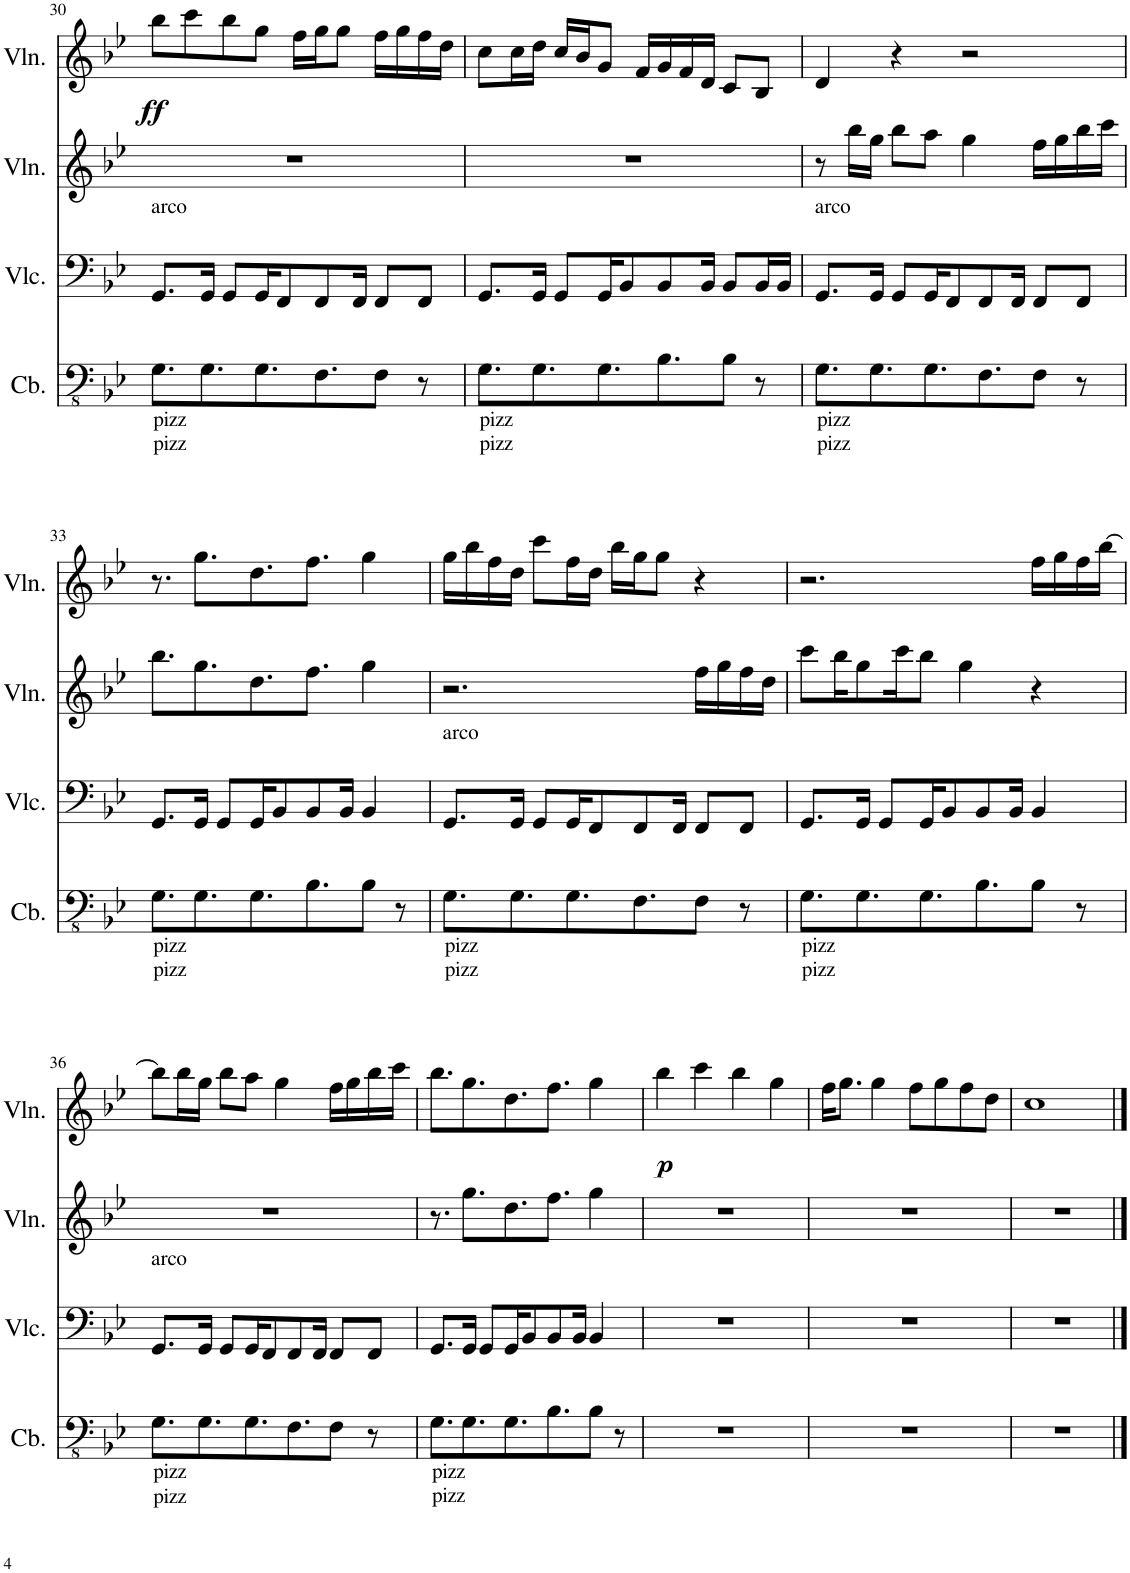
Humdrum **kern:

**kern	**kern	**kern	**kern	**dynam
*part4	*part3	*part2	*part1	*part1
*staff4	*staff3	*staff2	*staff1	*staff1
*I"Contrabajo	*I"Violonchelo	*I"Violín	*I"Violín	*
*I'Cb.	*I'Vlc.	*I'Vln.	*I'Vln.	*
!!LO:PB:g=z
*clefFv4	*clefF4	*clefG2	*clefG2	*
*Trd7c12	*	*	*	*
*k[b-e-]	*k[b-e-]	*k[b-e-]	*k[b-e-]	*
*M4/4	*M4/4	*M4/4	*M4/4	*
=30	=30	=30	=30	=30
!	!LO:TX:a:t=arco	!	!	!
!LO:TX:b:t=pizz	!	!	!	!
!LO:TX:b:t=pizz	!	!	!	!
!	!	!	!	!LO:DY:b
8.GG\L	8.GG/L	1r	8bb-\L	ff
.	.	.	8ccc\	.
8.GG\	16GG/Jk	.	.	.
.	8GG/L	.	8bb-\	.
8.GG\	16GG/K	.	8gg\J	.
.	8FF/	.	.	.
.	.	.	16ff\LL	.
8.FF\	8FF/	.	16gg\J	.
.	.	.	8gg\J	.
.	16FF/Jk	.	.	.
8FF\J	8FF/L	.	16ff\LL	.
.	.	.	16gg\	.
8r	8FF/J	.	16ff\	.
.	.	.	16dd\JJ	.
=31	=31	=31	=31	=31
!LO:TX:b:t=pizz	!	!	!	!
!LO:TX:b:t=pizz	!	!	!	!
8.GG\L	8.GG/L	1r	8cc\L	.
.	.	.	16cc\L	.
8.GG\	16GG/Jk	.	16dd\JJ	.
.	8GG/L	.	16cc/LL	.
.	.	.	16b-/J	.
8.GG\	16GG/K	.	8g/J	.
.	8BB-/	.	.	.
.	.	.	16f/LL	.
8.BB-\	8BB-/	.	16g/	.
.	.	.	16f/	.
.	16BB-/Jk	.	16d/JJ	.
8BB-\J	8BB-/L	.	8c/L	.
8r	16BB-/L	.	8B-/J	.
.	16BB-/JJ	.	.	.
=32	=32	=32	=32	=32
!	!LO:TX:a:t=arco	!	!	!
!LO:TX:b:t=pizz	!	!	!	!
!LO:TX:b:t=pizz	!	!	!	!
8.GG\L	8.GG/L	8r	4d/	.
.	.	16bb-\LL	.	.
8.GG\	16GG/Jk	16gg\JJ	.	.
.	8GG/L	8bb-\L	4r	.
8.GG\	16GG/K	8aa\J	.	.
.	8FF/	.	.	.
.	.	4gg\	2r	.
8.FF\	8FF/	.	.	.
.	16FF/Jk	.	.	.
8FF\J	8FF/L	16ff\LL	.	.
.	.	16gg\	.	.
8r	8FF/J	16bb-\	.	.
.	.	16ccc\JJ	.	.
!!LO:LB:g=z
=33	=33	=33	=33	=33
!LO:TX:b:t=pizz	!	!	!	!
!LO:TX:b:t=pizz	!	!	!	!
8.GG\L	8.GG/L	8.bb-\L	8.r	.
8.GG\	16GG/Jk	8.gg\	8.gg\L	.
.	8GG/L	.	.	.
8.GG\	16GG/K	8.dd\	8.dd\	.
.	8BB-/	.	.	.
8.BB-\	8BB-/	8.ff\J	8.ff\J	.
.	16BB-/Jk	.	.	.
8BB-\J	4BB-/	4gg\	4gg\	.
8r	.	.	.	.
=34	=34	=34	=34	=34
!	!LO:TX:a:t=arco	!	!	!
!LO:TX:b:t=pizz	!	!	!	!
!LO:TX:b:t=pizz	!	!	!	!
8.GG\L	8.GG/L	2.r	16gg\LL	.
.	.	.	16bb-\	.
.	.	.	16ff\	.
8.GG\	16GG/Jk	.	16dd\JJ	.
.	8GG/L	.	8ccc\L	.
8.GG\	16GG/K	.	16ff\L	.
.	8FF/	.	16dd\JJ	.
.	.	.	16bb-\LL	.
8.FF\	8FF/	.	16gg\J	.
.	.	.	8gg\J	.
.	16FF/Jk	.	.	.
8FF\J	8FF/L	16ff\LL	4r	.
.	.	16gg\	.	.
8r	8FF/J	16ff\	.	.
.	.	16dd\JJ	.	.
=35	=35	=35	=35	=35
!LO:TX:b:t=pizz	!	!	!	!
!LO:TX:b:t=pizz	!	!	!	!
8.GG\L	8.GG/L	8ccc\L	2.r	.
.	.	16bb-\K	.	.
8.GG\	16GG/Jk	8gg\	.	.
.	8GG/L	.	.	.
.	.	16ccc\K	.	.
8.GG\	16GG/K	8bb-\J	.	.
.	8BB-/	.	.	.
.	.	4gg\	.	.
8.BB-\	8BB-/	.	.	.
.	16BB-/Jk	.	.	.
8BB-\J	4BB-/	4r	16ff\LL	.
.	.	.	16gg\	.
8r	.	.	16ff\	.
.	.	.	[16bb-\JJ	.
!!LO:LB:g=z
=36	=36	=36	=36	=36
!	!LO:TX:a:t=arco	!	!	!
!LO:TX:b:t=pizz	!	!	!	!
!LO:TX:b:t=pizz	!	!	!	!
8.GG\L	8.GG/L	1r	8bb-\L]	.
.	.	.	16bb-\L	.
8.GG\	16GG/Jk	.	16gg\JJ	.
.	8GG/L	.	8bb-\L	.
8.GG\	16GG/K	.	8aa\J	.
.	8FF/	.	.	.
.	.	.	4gg\	.
8.FF\	8FF/	.	.	.
.	16FF/Jk	.	.	.
8FF\J	8FF/L	.	16ff\LL	.
.	.	.	16gg\	.
8r	8FF/J	.	16bb-\	.
.	.	.	16ccc\JJ	.
=37	=37	=37	=37	=37
!LO:TX:b:t=pizz	!	!	!	!
!LO:TX:b:t=pizz	!	!	!	!
8.GG\L	8.GG/L	8.r	8.bb-\L	.
8.GG\	16GG/Jk	8.gg\L	8.gg\	.
.	8GG/L	.	.	.
8.GG\	16GG/K	8.dd\	8.dd\	.
.	8BB-/	.	.	.
8.BB-\	8BB-/	8.ff\J	8.ff\J	.
.	16BB-/Jk	.	.	.
8BB-\J	4BB-/	4gg\	4gg\	.
8r	.	.	.	.
=38	=38	=38	=38	=38
!	!	!	!	!LO:DY:b
1r	1r	1r	4bb-\	p
.	.	.	4ccc\	.
.	.	.	4bb-\	.
.	.	.	4gg\	.
=39	=39	=39	=39	=39
1r	1r	1r	16ff\KL	.
.	.	.	8.gg\J	.
.	.	.	4gg\	.
.	.	.	8ff\L	.
.	.	.	8gg\	.
.	.	.	8ff\	.
.	.	.	8dd\J	.
=40	=40	=40	=40	=40
1r	1r	1r	1cc	.
==	==	==	==	==
*-	*-	*-	*-	*-
